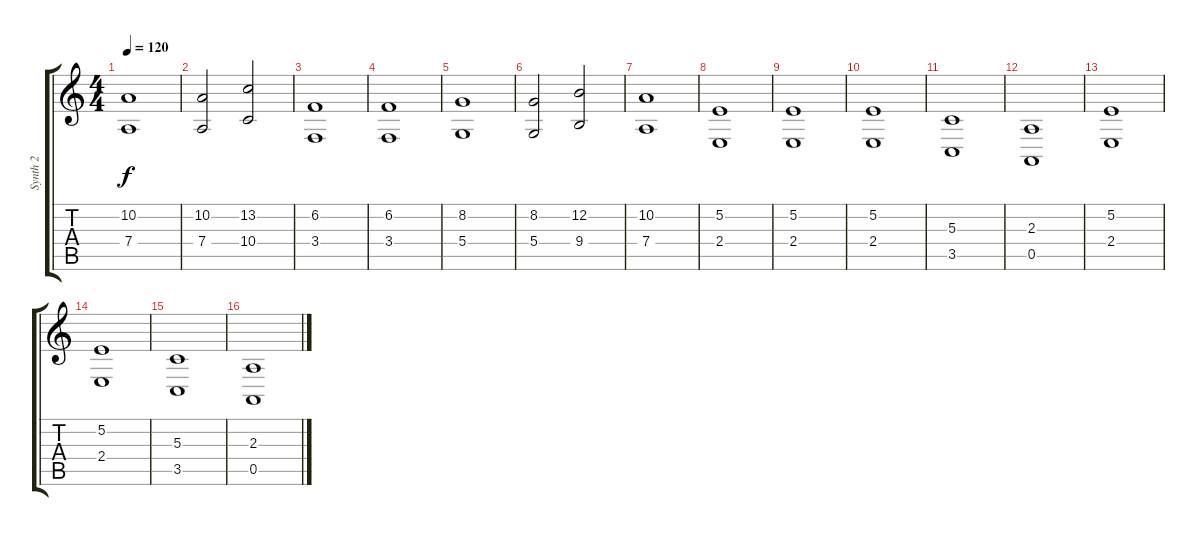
\track ("Synth 2" "Synth 2") {instrument synthstrings1}
\staff {score tabs}
\tuning (E4 B3 G3 D3 A2 E2) {hide}
\ts (4 4)
\tempo 120
\clef g2
\ks c
(10.2 7.4).1{dy f} |
(10.2 7.4).2 (13.2 10.4).2 |
(6.2 3.4).1 |
(6.2 3.4).1 |
(8.2 5.4).1 |
(8.2 5.4).2 (12.2 9.4).2 |
(10.2 7.4).1 |
(5.2 2.4).1 |
\section ("" "")
(5.2 2.4).1 |
(5.2 2.4).1 |
(5.3 3.5).1 |
(2.3 0.5).1 |
(5.2 2.4).1 |
(5.2 2.4).1 |
(5.3 3.5).1 |
(2.3 0.5).1
